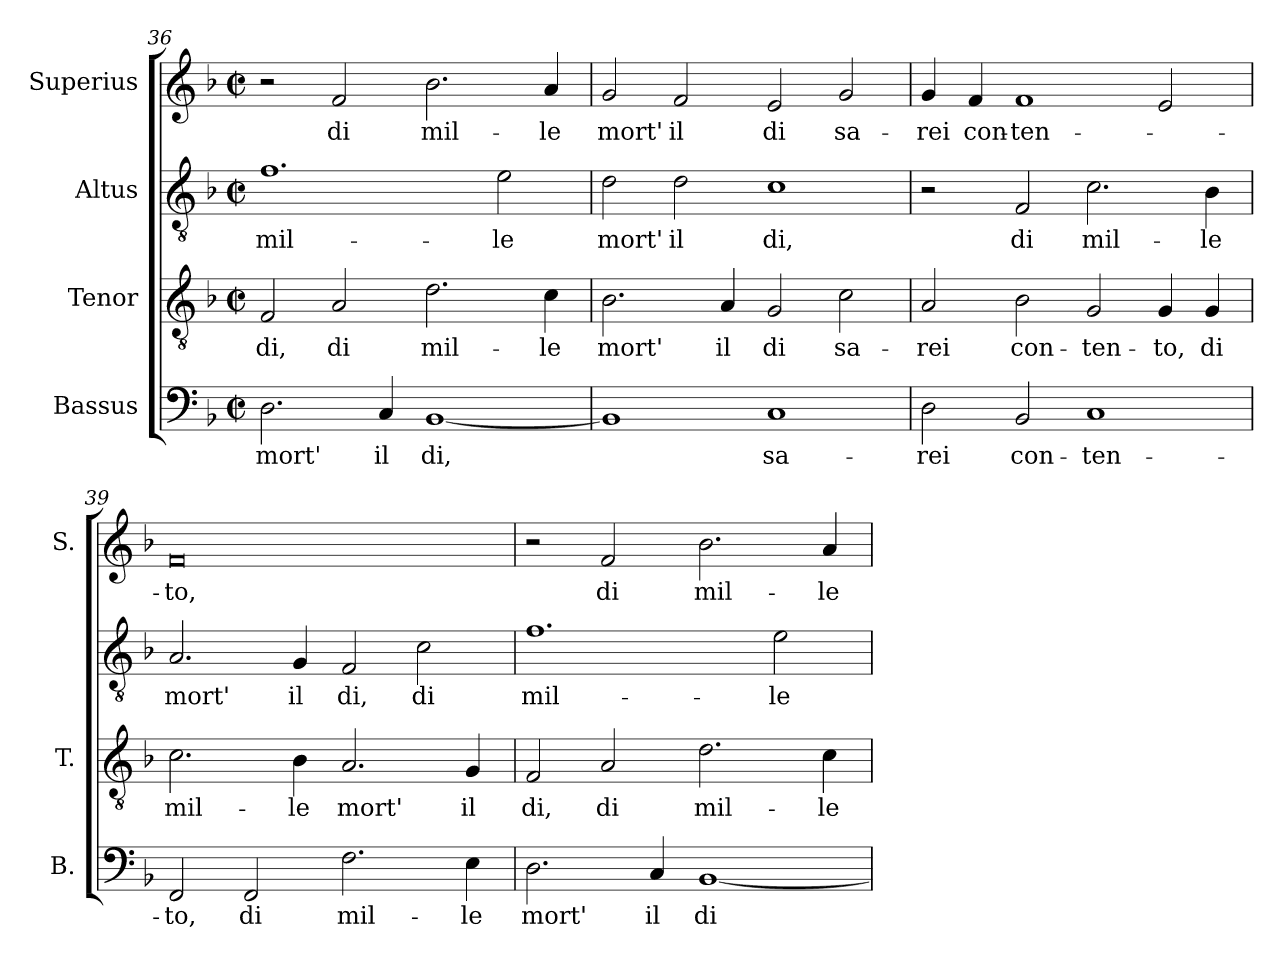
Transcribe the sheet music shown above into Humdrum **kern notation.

**kern	**text	**kern	**text	**kern	**text	**kern	**text
*part4	*part4	*part3	*part3	*part2	*part2	*part1	*part1
*staff4	*staff4	*staff3	*staff3	*staff2	*staff2	*staff1	*staff1
*I"Bassus	*	*I"Tenor	*	*I"Altus	*	*I"Superius	*
*I'B.	*	*I'T.	*	*	*	*I'S.	*
!!LO:LB:g=z
*clefF4	*	*clefGv2	*	*clefGv2	*	*clefG2	*
*	*	*ITrd7c12	*	*ITrd7c12	*	*	*
*k[b-]	*	*k[b-]	*	*k[b-]	*	*k[b-]	*
*F:	*	*F:	*	*F:	*	*F:	*
*M2/2	*	*M2/2	*	*M2/2	*	*M2/2	*
*met(c|)	*	*met(c|)	*	*met(c|)	*	*met(c|)	*
=36	=36	=36	=36	=36	=36	=36	=36
!	!LO:LY:b:color=#000000	!	!	!	!	!	!
!	!	!	!LO:LY:b:color=#000000	!	!	!	!
!	!	!	!	!	!LO:LY:b:color=#000000	!	!
2.Di\	mort'	2FFi/	di,	1.Fi	mil-	2r	.
!	!	!	!LO:LY:b:color=#000000	!	!	!	!
!	!	!	!	!	!	!	!LO:LY:b:color=#000000
.	.	2AAi/	di	.	.	2fi/	di
!	!LO:LY:b:color=#000000	!	!	!	!	!	!
4Ci/	il	.	.	.	.	.	.
!	!LO:LY:b:color=#000000	!	!	!	!	!	!
!	!	!	!LO:LY:b:color=#000000	!	!	!	!
!	!	!	!	!	!	!	!LO:LY:b:color=#000000
[<1BB-i	di,	2.Di\	mil-	.	.	2.b-i\	mil-
!	!	!	!	!	!LO:LY:b:color=#000000	!	!
.	.	.	.	2Ei\	-le	.	.
!	!	!	!LO:LY:b:color=#000000	!	!	!	!
!	!	!	!	!	!	!	!LO:LY:b:color=#000000
.	.	4Ci\	-le	.	.	4ai/	-le
=37	=37	=37	=37	=37	=37	=37	=37
!	!	!	!LO:LY:b:color=#000000	!	!	!	!
!	!	!	!	!	!LO:LY:b:color=#000000	!	!
!	!	!	!	!	!	!	!LO:LY:b:color=#000000
1BB-i]	.	2.BB-i\	mort'	2Di\	mort'	2gi/	mort'
!	!	!	!	!	!LO:LY:b:color=#000000	!	!
!	!	!	!	!	!	!	!LO:LY:b:color=#000000
.	.	.	.	2Di\	il	2fi/	il
!	!	!	!LO:LY:b:color=#000000	!	!	!	!
.	.	4AAi/	il	.	.	.	.
!	!LO:LY:b:color=#000000	!	!	!	!	!	!
!	!	!	!LO:LY:b:color=#000000	!	!	!	!
!	!	!	!	!	!LO:LY:b:color=#000000	!	!
!	!	!	!	!	!	!	!LO:LY:b:color=#000000
1Ci	sa-	2GGi/	di	1Ci	di,	2ei/	di
!	!	!	!LO:LY:b:color=#000000	!	!	!	!
!	!	!	!	!	!	!	!LO:LY:b:color=#000000
.	.	2Ci\	sa-	.	.	2gi/	sa-
=38	=38	=38	=38	=38	=38	=38	=38
!	!LO:LY:b:color=#000000	!	!	!	!	!	!
!	!	!	!LO:LY:b:color=#000000	!	!	!	!
!	!	!	!	!	!	!	!LO:LY:b:color=#000000
2Di\	-rei	2AAi/	-rei	2r	.	4gi/	-rei
!	!	!	!	!	!	!	!LO:LY:b:color=#000000
.	.	.	.	.	.	4fi/	con-
!	!LO:LY:b:color=#000000	!	!	!	!	!	!
!	!	!	!LO:LY:b:color=#000000	!	!	!	!
!	!	!	!	!	!LO:LY:b:color=#000000	!	!
!	!	!	!	!	!	!	!LO:LY:b:color=#000000
2BB-i/	con-	2BB-i\	con-	2FFi/	di	1fi	-ten-
!	!LO:LY:b:color=#000000	!	!	!	!	!	!
!	!	!	!LO:LY:b:color=#000000	!	!	!	!
!	!	!	!	!	!LO:LY:b:color=#000000	!	!
1Ci	-ten-	2GGi/	-ten-	2.Ci\	mil-	.	.
!	!	!	!LO:LY:b:color=#000000	!	!	!	!
.	.	4GGi/	-to,	.	.	2ei/	.
!	!	!	!LO:LY:b:color=#000000	!	!	!	!
!	!	!	!	!	!LO:LY:b:color=#000000	!	!
.	.	4GGi/	di	4BB-i\	-le	.	.
=39	=39	=39	=39	=39	=39	=39	=39
!	!LO:LY:b:color=#000000	!	!	!	!	!	!
!	!	!	!LO:LY:b:color=#000000	!	!	!	!
!	!	!	!	!	!LO:LY:b:color=#000000	!	!
!	!	!	!	!	!	!	!LO:LY:b:color=#000000
2FFi/	-to,	2.Ci\	mil-	2.AAi/	mort'	0fi	-to,
!	!LO:LY:b:color=#000000	!	!	!	!	!	!
2FFi/	di	.	.	.	.	.	.
!	!	!	!LO:LY:b:color=#000000	!	!	!	!
!	!	!	!	!	!LO:LY:b:color=#000000	!	!
.	.	4BB-i\	-le	4GGi/	il	.	.
!	!LO:LY:b:color=#000000	!	!	!	!	!	!
!	!	!	!LO:LY:b:color=#000000	!	!	!	!
!	!	!	!	!	!LO:LY:b:color=#000000	!	!
2.Fi\	mil-	2.AAi/	mort'	2FFi/	di,	.	.
!	!	!	!	!	!LO:LY:b:color=#000000	!	!
.	.	.	.	2Ci\	di	.	.
!	!LO:LY:b:color=#000000	!	!	!	!	!	!
!	!	!	!LO:LY:b:color=#000000	!	!	!	!
4Ei\	-le	4GGi/	il	.	.	.	.
=40	=40	=40	=40	=40	=40	=40	=40
!	!LO:LY:b:color=#000000	!	!	!	!	!	!
!	!	!	!LO:LY:b:color=#000000	!	!	!	!
!	!	!	!	!	!LO:LY:b:color=#000000	!	!
2.Di\	mort'	2FFi/	di,	1.Fi	mil-	2r	.
!	!	!	!LO:LY:b:color=#000000	!	!	!	!
!	!	!	!	!	!	!	!LO:LY:b:color=#000000
.	.	2AAi/	di	.	.	2fi/	di
!	!LO:LY:b:color=#000000	!	!	!	!	!	!
4Ci/	il	.	.	.	.	.	.
!	!LO:LY:b:color=#000000	!	!	!	!	!	!
!	!	!	!LO:LY:b:color=#000000	!	!	!	!
!	!	!	!	!	!	!	!LO:LY:b:color=#000000
[<1BB-i	di	2.Di\	mil-	.	.	2.b-i\	mil-
!	!	!	!	!	!LO:LY:b:color=#000000	!	!
.	.	.	.	2Ei\	-le	.	.
!	!	!	!LO:LY:b:color=#000000	!	!	!	!
!	!	!	!	!	!	!	!LO:LY:b:color=#000000
.	.	4Ci\	-le	.	.	4ai/	-le
=	=	=	=	=	=	=	=
*-	*-	*-	*-	*-	*-	*-	*-
